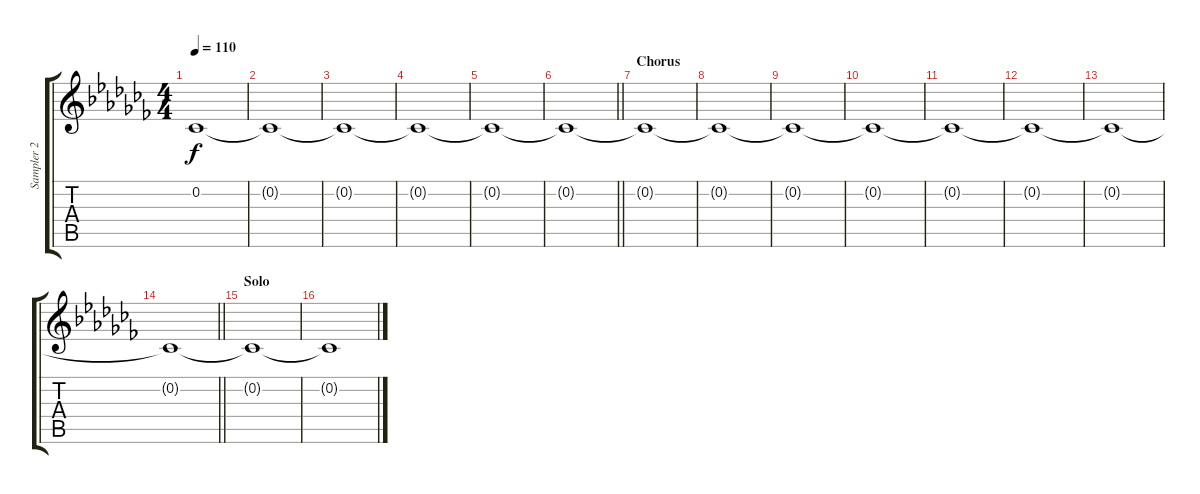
\track ("Sampler 2 - Joe Hahn" "Sampler 2 ") {instrument pad1newage}
\staff {score tabs}
\tuning (E4 B3 G3 D3 A2 D2) {hide}
\ts (4 4)
\tempo 110
\clef g2
\ks abminor
0.2{t}.1{dy f} |
0.2{t}.1 |
0.2{t}.1 |
0.2{t}.1 |
0.2{t}.1 |
\barLineRight lightlight
0.2{t}.1 |
\section ("" "Chorus")
0.2{t}.1 |
0.2{t}.1 |
0.2{t}.1 |
0.2{t}.1 |
0.2{t}.1 |
0.2{t}.1 |
0.2{t}.1 |
\barLineRight lightlight
0.2{t}.1 |
\section ("" "Solo")
0.2{t}.1 |
0.2{t}.1
